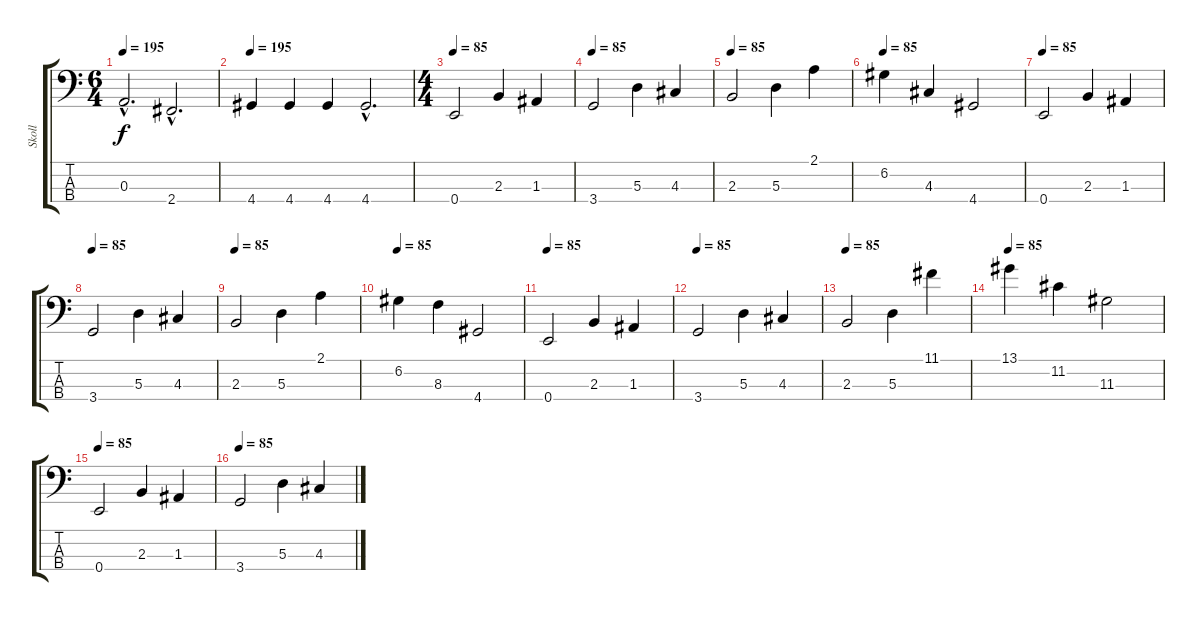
\track ("Skoll" "Skoll") {instrument electricbassfinger}
\staff {score tabs}
\tuning (G2 D2 A1 E1) {hide}
\ts (6 4)
\tempo 195
\clef f4
\ks c
0.3{hac}.2{d dy f} 2.4{hac}.2{d} |
\tempo 195
4.4.4 4.4.4 4.4.4 4.4{hac}.2{d} |
\ts (4 4)
\tempo 85
0.4.2 2.3.4 1.3.4 |
\tempo 85
3.4.2 5.3.4 4.3.4 |
\tempo 85
2.3.2 5.3.4 2.1.4 |
\tempo 85
6.2.4 4.3.4 4.4.2 |
\tempo 85
0.4.2 2.3.4 1.3.4 |
\tempo 85
3.4.2 5.3.4 4.3.4 |
\tempo 85
2.3.2 5.3.4 2.1.4 |
\tempo 85
6.2.4 8.3.4 4.4.2 |
\tempo 85
0.4.2 2.3.4 1.3.4 |
\tempo 85
3.4.2 5.3.4 4.3.4 |
\tempo 85
2.3.2 5.3.4 11.1.4 |
\tempo 85
13.1.4 11.2.4 11.3.2 |
\tempo 85
0.4.2 2.3.4 1.3.4 |
\tempo 85
3.4.2 5.3.4 4.3.4
